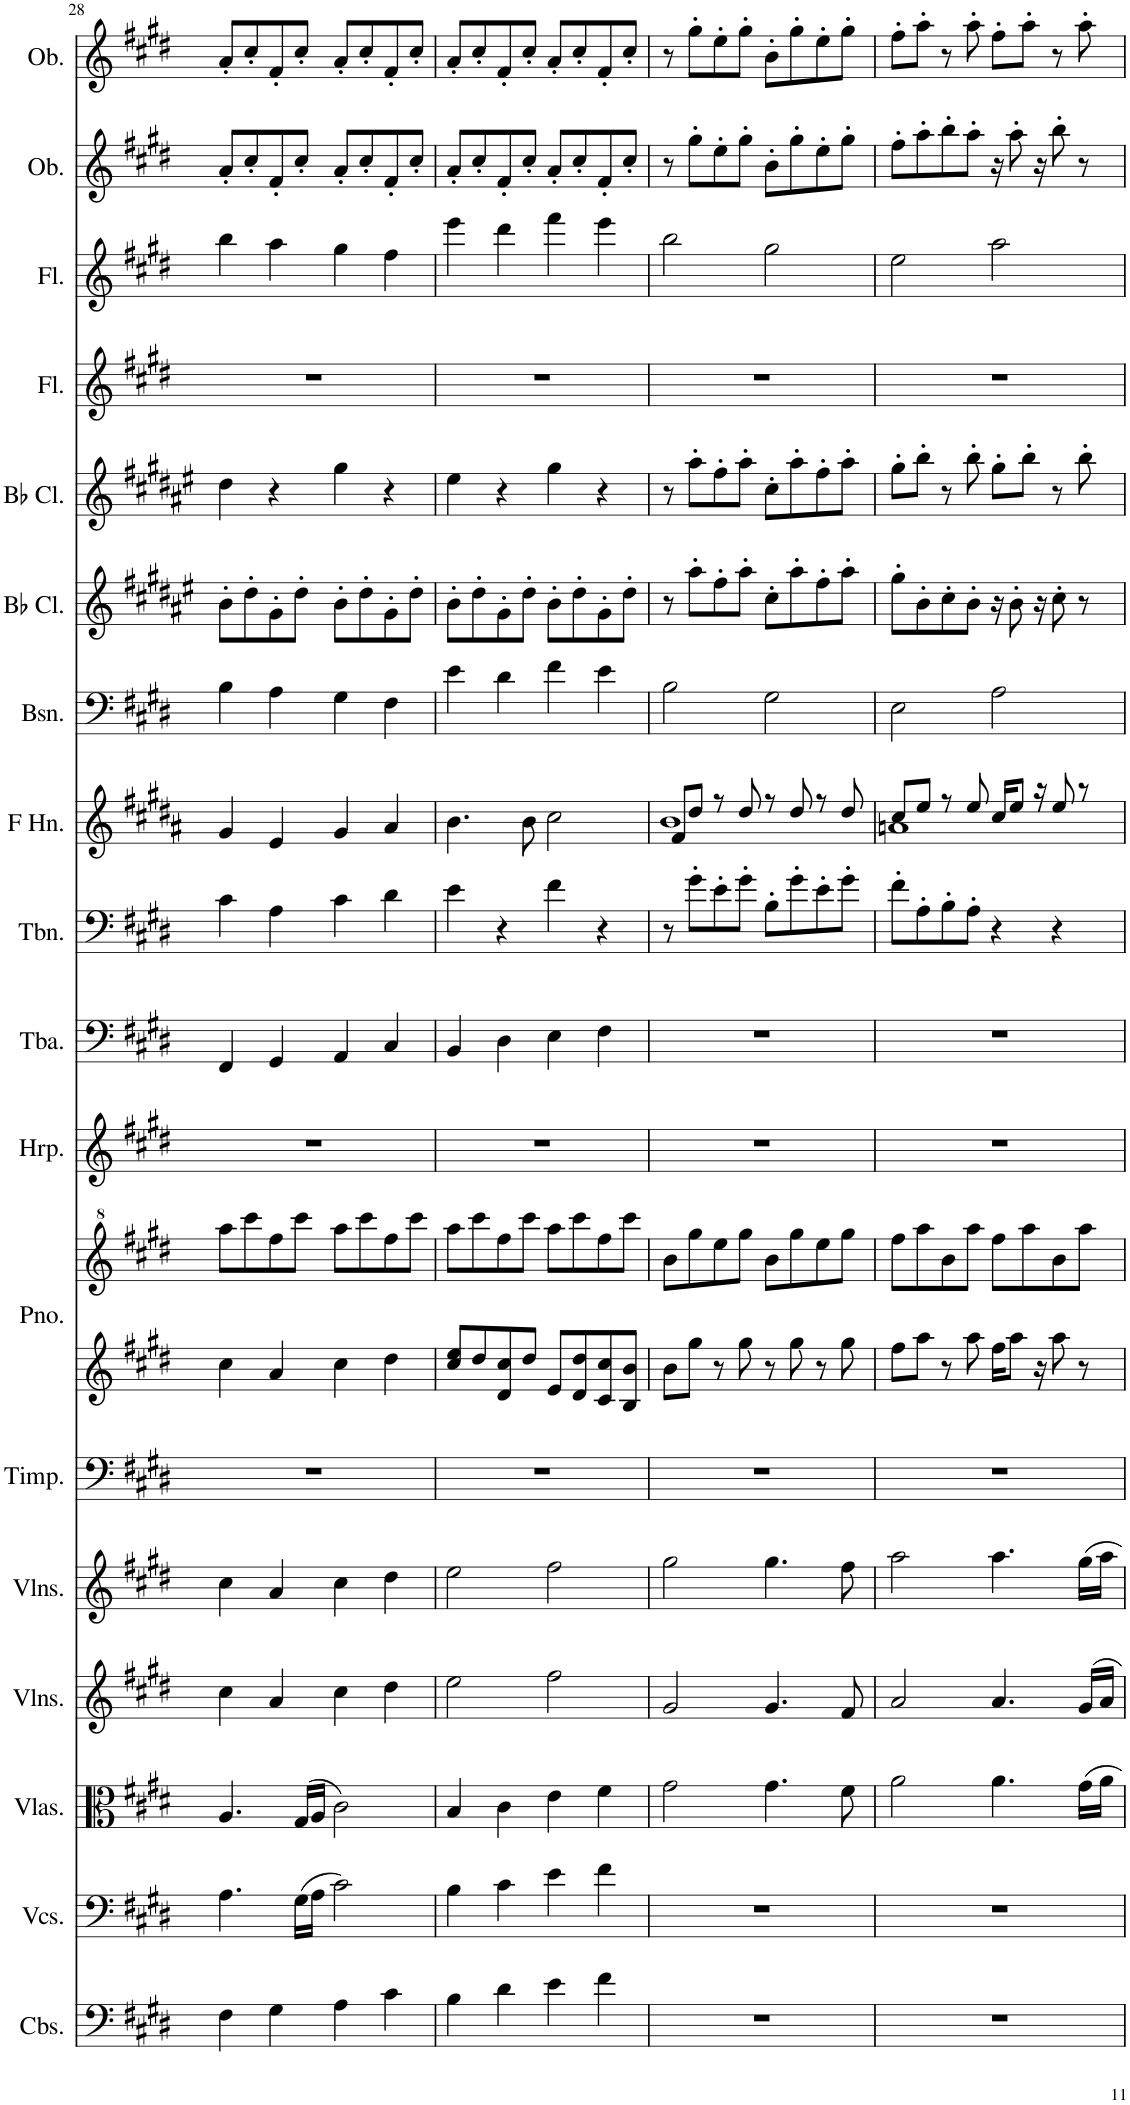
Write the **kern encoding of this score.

**kern	**kern	**kern	**kern	**kern	**kern	**kern	**kern	**kern	**kern	**kern	**kern	**kern	**kern	**kern	**kern	**kern	**kern	**kern
*part18	*part17	*part16	*part15	*part14	*part13	*part12	*part12	*part11	*part10	*part9	*part8	*part7	*part6	*part5	*part4	*part3	*part2	*part1
*staff19	*staff18	*staff17	*staff16	*staff15	*staff14	*staff13	*staff12	*staff11	*staff10	*staff9	*staff8	*staff7	*staff6	*staff5	*staff4	*staff3	*staff2	*staff1
*I"Contrabasses	*I"Violoncellos	*I"Violas	*I"Violins	*I"Violins	*I"Timpani	*I"Piano	*	*I"Harp	*I"Tuba	*I"Trombone	*I"Horn in F	*I"Bassoon	*I"Bb Clarinet	*I"Bb Clarinet	*I"Flute	*I"Flute	*I"Oboe	*I"Oboe
*I'Cbs.	*I'Vcs.	*I'Vlas.	*I'Vlns.	*I'Vlns.	*I'Timp.	*I'Pno.	*	*I'Hrp.	*I'Tba.	*I'Tbn.	*	*I'Bsn.	*I'Bb Cl.	*I'Bb Cl.	*I'Fl.	*I'Fl.	*I'Ob.	*I'Ob.
!!LO:PB:g=z
*clefF4	*clefF4	*clefC3	*clefG2	*clefG2	*clefF4	*clefG2	*clefG^2	*clefG2	*clefF4	*clefF4	*clefG2	*clefF4	*clefG2	*clefG2	*clefG2	*clefG2	*clefG2	*clefG2
*Trd7c12	*	*	*	*	*	*	*	*	*	*	*Trd4c7	*	*Trd1c2	*Trd1c2	*	*	*	*
*k[f#c#g#d#]	*k[f#c#g#d#]	*k[f#c#g#d#]	*k[f#c#g#d#]	*k[f#c#g#d#]	*k[f#c#g#d#]	*k[f#c#g#d#]	*k[f#c#g#d#]	*k[f#c#g#d#]	*k[f#c#g#d#]	*k[f#c#g#d#]	*k[f#c#g#d#a#]	*k[f#c#g#d#]	*k[f#c#g#d#a#e#]	*k[f#c#g#d#a#e#]	*k[f#c#g#d#]	*k[f#c#g#d#]	*k[f#c#g#d#]	*k[f#c#g#d#]
*M4/4	*M4/4	*M4/4	*M4/4	*M4/4	*M4/4	*M4/4	*M4/4	*M4/4	*M4/4	*M4/4	*M4/4	*M4/4	*M4/4	*M4/4	*M4/4	*M4/4	*M4/4	*M4/4
=28	=28	=28	=28	=28	=28	=28	=28	=28	=28	=28	=28	=28	=28	=28	=28	=28	=28	=28
4F#\	4.A\	4.A/	4cc#\	4cc#\	1r	4cc#\	8aaa\L	1r	4FF#/	4c#\	4g#/	4B\	8b'\L	4dd#\	1r	4bb\	8a'/L	8a'/L
.	.	.	.	.	.	.	8cccc#\	.	.	.	.	.	8dd#'\	.	.	.	8cc#'/	8cc#'/
4G#\	.	.	4a/	4a/	.	4a/	8fff#\	.	4GG#/	4A\	4e/	4A\	8g#'\	4r	.	4aa\	8f#'/	8f#'/
.	(16G#\LL	(16G#/LL	.	.	.	.	8cccc#\J	.	.	.	.	.	8dd#'\J	.	.	.	8cc#'/J	8cc#'/J
.	16A\JJ	16A/JJ	.	.	.	.	.	.	.	.	.	.	.	.	.	.	.	.
4A\	2c#\)	2c#\)	4cc#\	4cc#\	.	4cc#\	8aaa\L	.	4AA/	4c#\	4g#/	4G#\	8b'\L	4gg#\	.	4gg#\	8a'/L	8a'/L
.	.	.	.	.	.	.	8cccc#\	.	.	.	.	.	8dd#'\	.	.	.	8cc#'/	8cc#'/
4c#\	.	.	4dd#\	4dd#\	.	4dd#\	8fff#\	.	4C#/	4d#\	4a#/	4F#\	8g#'\	4r	.	4ff#\	8f#'/	8f#'/
.	.	.	.	.	.	.	8cccc#\J	.	.	.	.	.	8dd#'\J	.	.	.	8cc#'/J	8cc#'/J
=29	=29	=29	=29	=29	=29	=29	=29	=29	=29	=29	=29	=29	=29	=29	=29	=29	=29	=29
4B\	4B\	4B/	2ee\	2ee\	1r	8cc#/ 8ee/L	8aaa\L	1r	4BB/	4e\	4.b\	4e\	8b'\L	4ee#\	1r	4eee\	8a'/L	8a'/L
.	.	.	.	.	.	8dd#/	8cccc#\	.	.	.	.	.	8dd#'\	.	.	.	8cc#'/	8cc#'/
4d#\	4c#\	4c#\	.	.	.	8d#/ 8cc#/	8fff#\	.	4D#\	4r	.	4d#\	8g#'\	4r	.	4ddd#\	8f#'/	8f#'/
.	.	.	.	.	.	8dd#/J	8cccc#\J	.	.	.	8b\	.	8dd#'\J	.	.	.	8cc#'/J	8cc#'/J
4e\	4e\	4e\	2ff#\	2ff#\	.	8e/L	8aaa\L	.	4E\	4f#\	2cc#\	4f#\	8b'\L	4gg#\	.	4fff#\	8a'/L	8a'/L
.	.	.	.	.	.	8d#/ 8dd#/	8cccc#\	.	.	.	.	.	8dd#'\	.	.	.	8cc#'/	8cc#'/
4f#\	4f#\	4f#\	.	.	.	8c#/ 8cc#/	8fff#\	.	4F#\	4r	.	4e\	8g#'\	4r	.	4eee\	8f#'/	8f#'/
.	.	.	.	.	.	8B/ 8b/J	8cccc#\J	.	.	.	.	.	8dd#'\J	.	.	.	8cc#'/J	8cc#'/J
=30	=30	=30	=30	=30	=30	=30	=30	=30	=30	=30	=30	=30	=30	=30	=30	=30	=30	=30
*	*	*	*	*	*	*	*	*	*	*	*^	*	*	*	*	*	*	*
1r	1r	2g#\	2g#/	2gg#\	1r	8b\L	8bb\L	1r	1r	8r	8f#/L	1b	2B\	8r	8r	1r	2bb\	8r	8r
.	.	.	.	.	.	8gg#\J	8ggg#\	.	.	8g#'\L	8dd#/J	.	.	8aa#'\L	8aa#'\L	.	.	8gg#'\L	8gg#'\L
.	.	.	.	.	.	8r	8eee\	.	.	8e'\	8r	.	.	8ff#'\	8ff#'\	.	.	8ee'\	8ee'\
.	.	.	.	.	.	8gg#\	8ggg#\J	.	.	8g#'\J	8dd#/	.	.	8aa#'\J	8aa#'\J	.	.	8gg#'\J	8gg#'\J
.	.	4.g#\	4.g#/	4.gg#\	.	8r	8bb\L	.	.	8B'\L	8r	.	2G#\	8cc#'\L	8cc#'\L	.	2gg#\	8b'\L	8b'\L
.	.	.	.	.	.	8gg#\	8ggg#\	.	.	8g#'\	8dd#/	.	.	8aa#'\	8aa#'\	.	.	8gg#'\	8gg#'\
.	.	.	.	.	.	8r	8eee\	.	.	8e'\	8r	.	.	8ff#'\	8ff#'\	.	.	8ee'\	8ee'\
.	.	8f#\	8f#/	8ff#\	.	8gg#\	8ggg#\J	.	.	8g#'\J	8dd#/	.	.	8aa#'\J	8aa#'\J	.	.	8gg#'\J	8gg#'\J
=31	=31	=31	=31	=31	=31	=31	=31	=31	=31	=31	=31	=31	=31	=31	=31	=31	=31	=31	=31
1r	1r	2a\	2a/	2aa\	1r	8ff#\L	8fff#\L	1r	1r	8f#'\L	8cc#/L	1an	2E\	8gg#'\L	8gg#'\L	1r	2ee\	8ff#'\L	8ff#'\L
.	.	.	.	.	.	8aa\J	8aaa\	.	.	8A'\	8ee/J	.	.	8b'\	8bb'\J	.	.	8aa'\	8aa'\J
.	.	.	.	.	.	8r	8bb\	.	.	8B'\	8r	.	.	8cc#'\	8r	.	.	8bb'\	8r
.	.	.	.	.	.	8aa\	8aaa\J	.	.	8A'\J	8ee/	.	.	8b'\J	8bb'\	.	.	8aa'\J	8aa'\
.	.	4.a\	4.a/	4.aa\	.	16ff#\KL	8fff#\L	.	.	4r	16cc#/KL	.	2A\	16r	8gg#'\L	.	2aa\	16r	8ff#'\L
.	.	.	.	.	.	8aa\J	.	.	.	.	8ee/J	.	.	8b'\	.	.	.	8aa'\	.
.	.	.	.	.	.	.	8aaa\	.	.	.	.	.	.	.	8bb'\J	.	.	.	8aa'\J
.	.	.	.	.	.	16r	.	.	.	.	16r	.	.	16r	.	.	.	16r	.
.	.	.	.	.	.	8aa\	8bb\	.	.	4r	8ee/	.	.	8cc#'\	8r	.	.	8bb'\	8r
.	.	16g#\LL	16g#/LL	16gg#\LL	.	8r	8aaa\J	.	.	.	8r	.	.	8r	8bb'\	.	.	8r	8aa'\
.	.	16a\JJ	16a/JJ	16aa\JJ	.	.	.	.	.	.	.	.	.	.	.	.	.	.	.
*	*	*	*	*	*	*	*	*	*	*	*v	*v	*	*	*	*	*	*	*
=	=	=	=	=	=	=	=	=	=	=	=	=	=	=	=	=	=	=
*-	*-	*-	*-	*-	*-	*-	*-	*-	*-	*-	*-	*-	*-	*-	*-	*-	*-	*-
